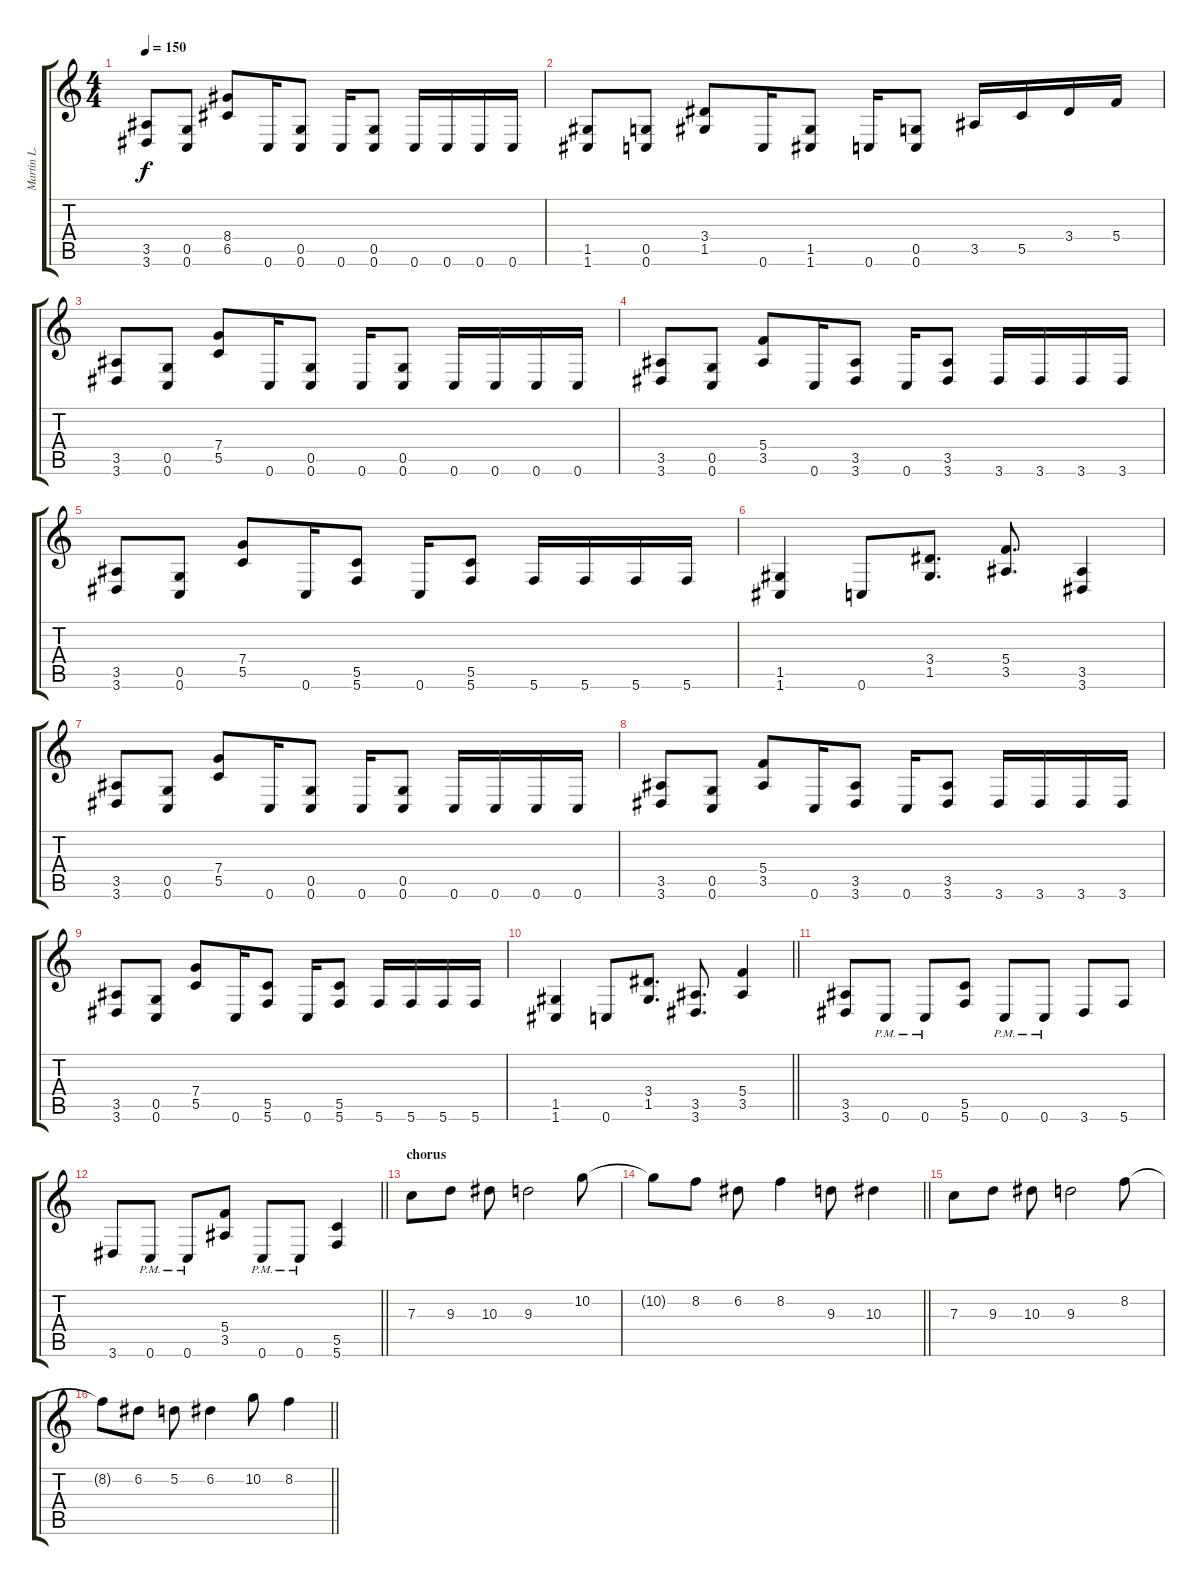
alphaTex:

\track ("Martin L." "Martin L.") {instrument distortionguitar}
\staff {score tabs}
\tuning (D4 A3 F3 C3 G2 C2) {hide}
\ts (4 4)
\tempo 150
\clef g2
\ks c
(3.5 3.6).8{dy f} (0.5 0.6).8 (8.4 6.5).8 0.6.16 (0.5 0.6).8 0.6.16 (0.5 0.6).8 0.6.16 0.6.16 0.6.16 0.6.16 |
(1.5 1.6).8 (0.5 0.6).8 (3.4 1.5).8 0.6.16 (1.5 1.6).8 0.6.16 (0.5 0.6).8 3.5.16 5.5.16 3.4.16 5.4.16 |
(3.5 3.6).8 (0.5 0.6).8 (7.4 5.5).8 0.6.16 (0.5 0.6).8 0.6.16 (0.5 0.6).8 0.6.16 0.6.16 0.6.16 0.6.16 |
(3.5 3.6).8 (0.5 0.6).8 (5.4 3.5).8 0.6.16 (3.5 3.6).8 0.6.16 (3.5 3.6).8 3.6.16 3.6.16 3.6.16 3.6.16 |
(3.5 3.6).8 (0.5 0.6).8 (7.4 5.5).8 0.6.16 (5.5 5.6).8 0.6.16 (5.5 5.6).8 5.6.16 5.6.16 5.6.16 5.6.16 |
(1.5 1.6).4 0.6.8 (3.4 1.5).8{d} (5.4 3.5).8{d} (3.5 3.6).4 |
(3.5 3.6).8 (0.5 0.6).8 (7.4 5.5).8 0.6.16 (0.5 0.6).8 0.6.16 (0.5 0.6).8 0.6.16 0.6.16 0.6.16 0.6.16 |
(3.5 3.6).8 (0.5 0.6).8 (5.4 3.5).8 0.6.16 (3.5 3.6).8 0.6.16 (3.5 3.6).8 3.6.16 3.6.16 3.6.16 3.6.16 |
(3.5 3.6).8 (0.5 0.6).8 (7.4 5.5).8 0.6.16 (5.5 5.6).8 0.6.16 (5.5 5.6).8 5.6.16 5.6.16 5.6.16 5.6.16 |
\barLineRight lightlight
(1.5 1.6).4 0.6.8 (3.4 1.5).8{d} (3.5 3.6).8{d} (5.4 3.5).4 |
(3.5 3.6).8 0.6{pm}.8 0.6{pm}.8 (5.5 5.6).8 0.6{pm}.8 0.6{pm}.8 3.6.8 5.6.8 |
\barLineRight lightlight
3.6.8 0.6{pm}.8 0.6{pm}.8 (5.4 3.5).8 0.6{pm}.8 0.6{pm}.8 (5.5 5.6).4 |
\section ("" "chorus")
7.3.8 9.3.8 10.3.8 9.3.2 10.2.8 |
\barLineRight lightlight
10.2{t}.8 8.2.8 6.2.8 8.2.4 9.3.8 10.3.4 |
7.3.8 9.3.8 10.3.8 9.3.2 8.2.8 |
\barLineRight lightlight
8.2{t}.8 6.2.8 5.2.8 6.2.4 10.2.8 8.2.4
